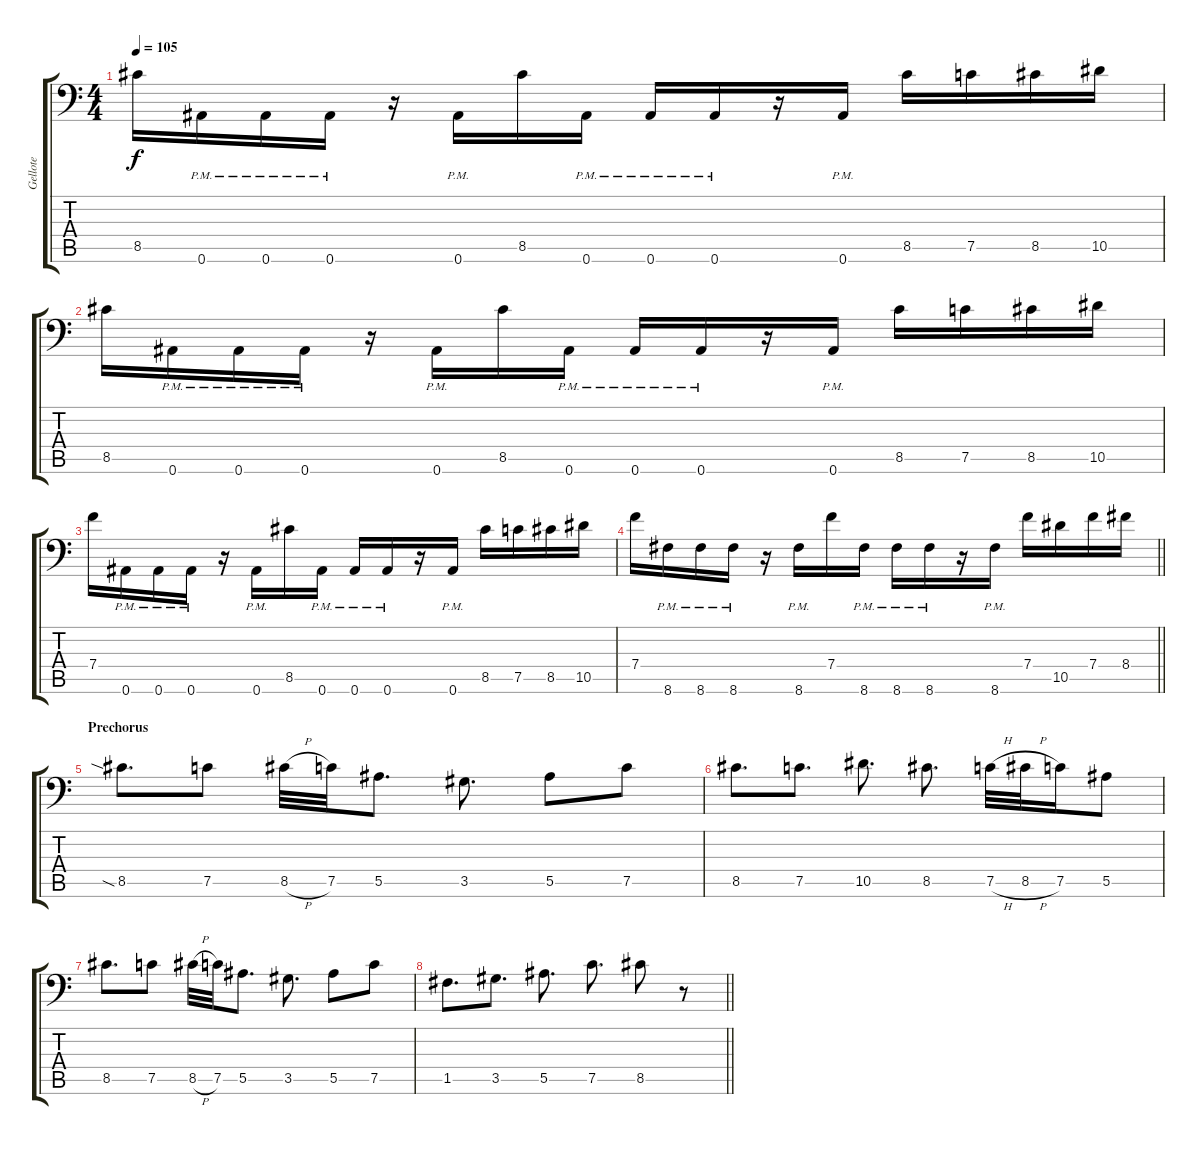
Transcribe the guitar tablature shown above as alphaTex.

\track ("Gellote" "Gellote") {instrument distortionguitar}
\staff {score tabs}
\tuning (C4 G3 Eb3 Bb2 F2 Bb1) {hide}
\ts (4 4)
\tempo 105
\clef f4
\ks c
8.5.16{dy f} 0.6{pm}.16 0.6{pm}.16 0.6{pm}.16 r.16 0.6{pm}.16 8.5.16 0.6{pm}.16 0.6{pm}.16 0.6{pm}.16 r.16 0.6{pm}.16 8.5.16 7.5.16 8.5.16 10.5.16 |
8.5.16 0.6{pm}.16 0.6{pm}.16 0.6{pm}.16 r.16 0.6{pm}.16 8.5.16 0.6{pm}.16 0.6{pm}.16 0.6{pm}.16 r.16 0.6{pm}.16 8.5.16 7.5.16 8.5.16 10.5.16 |
7.4.16 0.6{pm}.16 0.6{pm}.16 0.6{pm}.16 r.16 0.6{pm}.16 8.5.16 0.6{pm}.16 0.6{pm}.16 0.6{pm}.16 r.16 0.6{pm}.16 8.5.16 7.5.16 8.5.16 10.5.16 |
\barLineRight lightlight
7.4.16 8.6{pm}.16 8.6{pm}.16 8.6{pm}.16 r.16 8.6{pm}.16 7.4.16 8.6{pm}.16 8.6{pm}.16 8.6{pm}.16 r.16 8.6{pm}.16 7.4.16 10.5.16 7.4.16 8.4.16 |
\section ("" "Prechorus")
8.5{sia}.8{d} 7.5.8 8.5{h}.32 7.5.32 5.5.8{d} 3.5.8{d} 5.5.8 7.5.8 |
8.5.8{d} 7.5.8{d} 10.5.8{d} 8.5.8{d} 7.5{h}.32 8.5{h}.32 7.5.16 5.5.8 |
8.5.8{d} 7.5.8 8.5{h}.32 7.5.32 5.5.8{d} 3.5.8{d} 5.5.8 7.5.8 |
\barLineRight lightlight
1.5.8{d} 3.5.8{d} 5.5.8{d} 7.5.8{d} 8.5.8 r.8
